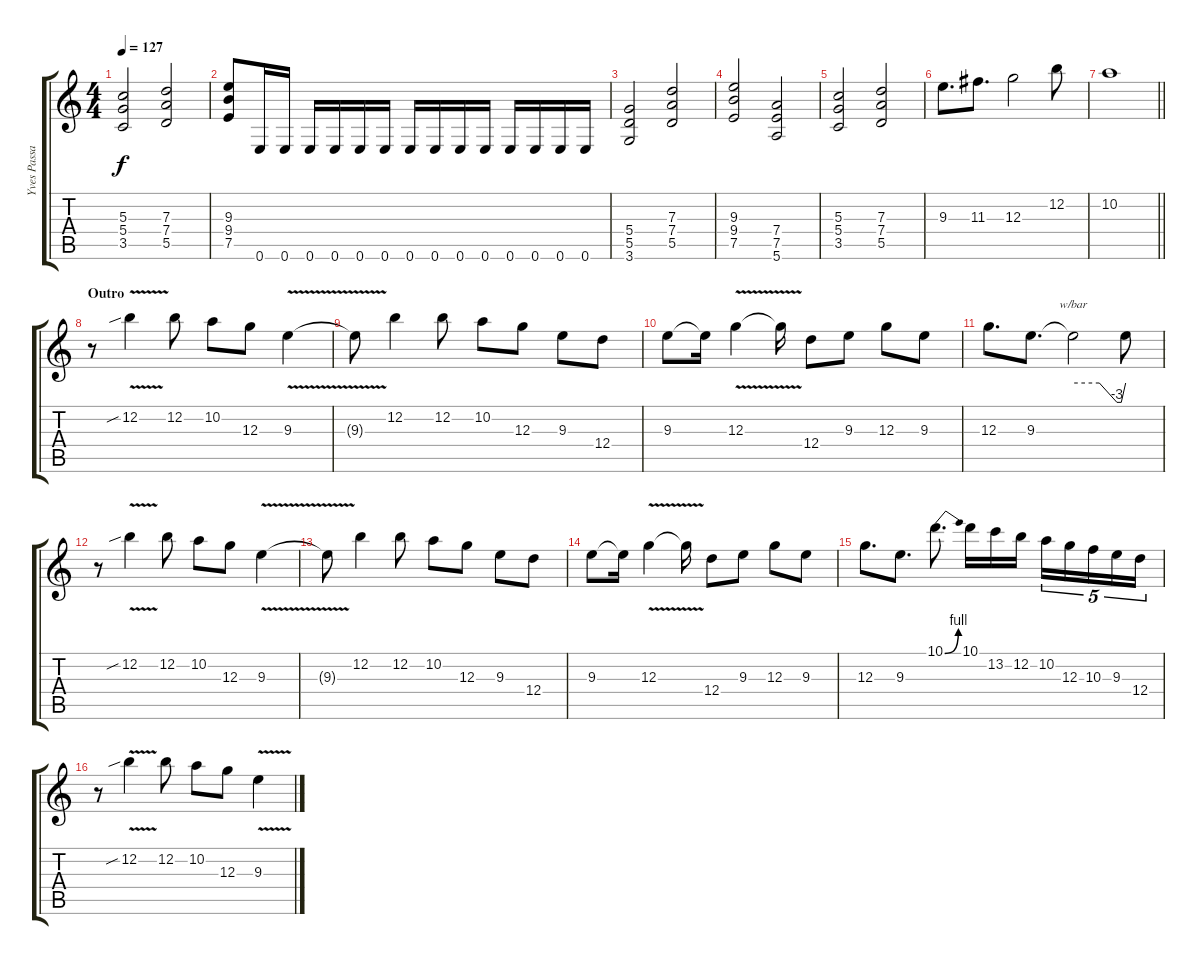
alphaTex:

\track ("Yves Passarel (guitar)" "Yves Passa") {instrument distortionguitar}
\staff {score tabs}
\tuning (E4 B3 G3 D3 A2 E2) {hide}
\ts (4 4)
\tempo 127
\clef g2
\ks c
(5.3 5.4 3.5).2{dy f} (7.3 7.4 5.5).2 |
(9.3 9.4 7.5).8 0.6.16 0.6.16 0.6.16 0.6.16 0.6.16 0.6.16 0.6.16 0.6.16 0.6.16 0.6.16 0.6.16 0.6.16 0.6.16 0.6.16 |
(5.4 5.5 3.6).2 (7.3 7.4 5.5).2 |
(9.3 9.4 7.5).2 (7.4 7.5 5.6).2 |
(5.3 5.4 3.5).2 (7.3 7.4 5.5).2 |
9.3.8{d volume 16 balance 0} 11.3.8{d} 12.3.2 12.2.8 |
\barLineRight lightlight
10.2.1 |
\section ("" "Outro")
r.8{volume 13} 12.2{v sib}.4 12.2.8 10.2.8 12.3.8 9.3{v}.4 |
9.3{t}.8 12.2.4 12.2.8 10.2.8 12.3.8 9.3.8 12.4.8 |
9.3.8 9.3{t}.16 12.3{v}.4 12.3{t}.16 12.4.8 9.3.8 12.3.8 9.3.8 |
12.3.8{d} 9.3.8{d} 9.3{t}.2{tbe (custom default 0 0 30 0 50 -12 55 -12 60 0)} 9.3{t}.8 |
r.8 12.2{v sib}.4 12.2.8 10.2.8 12.3.8 9.3{v}.4 |
9.3{t}.8 12.2.4 12.2.8 10.2.8 12.3.8 9.3.8 12.4.8 |
9.3.8 9.3{t}.16 12.3{v}.4 12.3{t}.16 12.4.8 9.3.8 12.3.8 9.3.8 |
12.3.8{d} 9.3.8{d} 10.1{be (bend 0 0 60 4)}.8{d} 10.1.16 13.2.16 12.2.16 10.2.16{tu (5 4)} 12.3.16{tu (5 4)} 10.3.16{tu (5 4)} 9.3.16{tu (5 4)} 12.4.16{tu (5 4)} |
r.8 12.2{v sib}.4 12.2.8 10.2.8 12.3.8 9.3{v}.4
